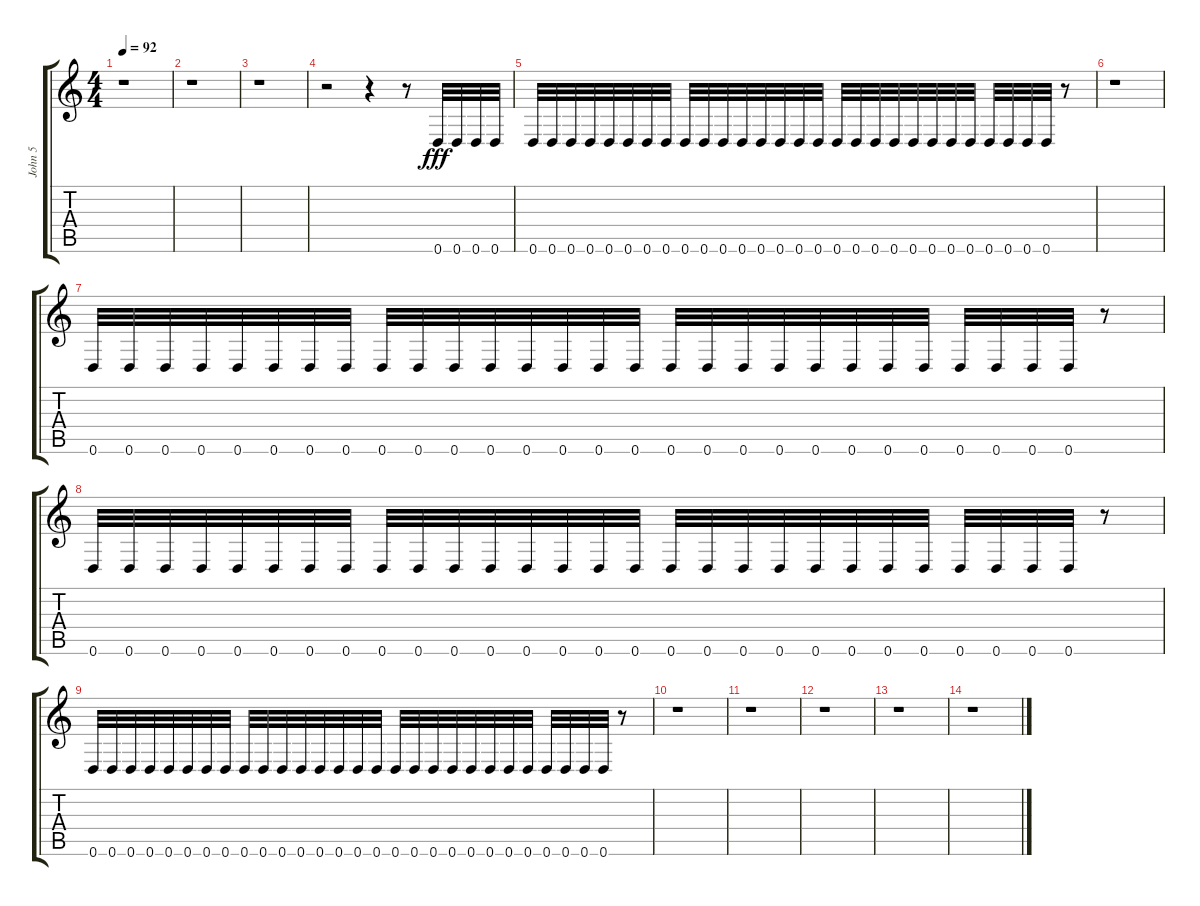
\track ("John 5" "John 5") {instrument overdrivenguitar}
\staff {score tabs}
\tuning (E4 B3 G3 D3 A2 D2) {hide}
\ts (4 4)
\tempo 92
\clef g2
\ks c
r.1{dy fff} |
r.1 |
r.1 |
r.2 r.4 r.8 0.6.32 0.6.32 0.6.32 0.6.32 |
0.6.32 0.6.32 0.6.32 0.6.32 0.6.32 0.6.32 0.6.32 0.6.32 0.6.32 0.6.32 0.6.32 0.6.32 0.6.32 0.6.32 0.6.32 0.6.32 0.6.32 0.6.32 0.6.32 0.6.32 0.6.32 0.6.32 0.6.32 0.6.32 0.6.32 0.6.32 0.6.32 0.6.32 r.8 |
r.1 |
0.6.32 0.6.32 0.6.32 0.6.32 0.6.32 0.6.32 0.6.32 0.6.32 0.6.32 0.6.32 0.6.32 0.6.32 0.6.32 0.6.32 0.6.32 0.6.32 0.6.32 0.6.32 0.6.32 0.6.32 0.6.32 0.6.32 0.6.32 0.6.32 0.6.32 0.6.32 0.6.32 0.6.32 r.8 |
0.6.32 0.6.32 0.6.32 0.6.32 0.6.32 0.6.32 0.6.32 0.6.32 0.6.32 0.6.32 0.6.32 0.6.32 0.6.32 0.6.32 0.6.32 0.6.32 0.6.32 0.6.32 0.6.32 0.6.32 0.6.32 0.6.32 0.6.32 0.6.32 0.6.32 0.6.32 0.6.32 0.6.32 r.8 |
0.6.32 0.6.32 0.6.32 0.6.32 0.6.32 0.6.32 0.6.32 0.6.32 0.6.32 0.6.32 0.6.32 0.6.32 0.6.32 0.6.32 0.6.32 0.6.32 0.6.32 0.6.32 0.6.32 0.6.32 0.6.32 0.6.32 0.6.32 0.6.32 0.6.32 0.6.32 0.6.32 0.6.32 r.8 |
r.1 |
r.1 |
r.1 |
r.1 |
r.1
